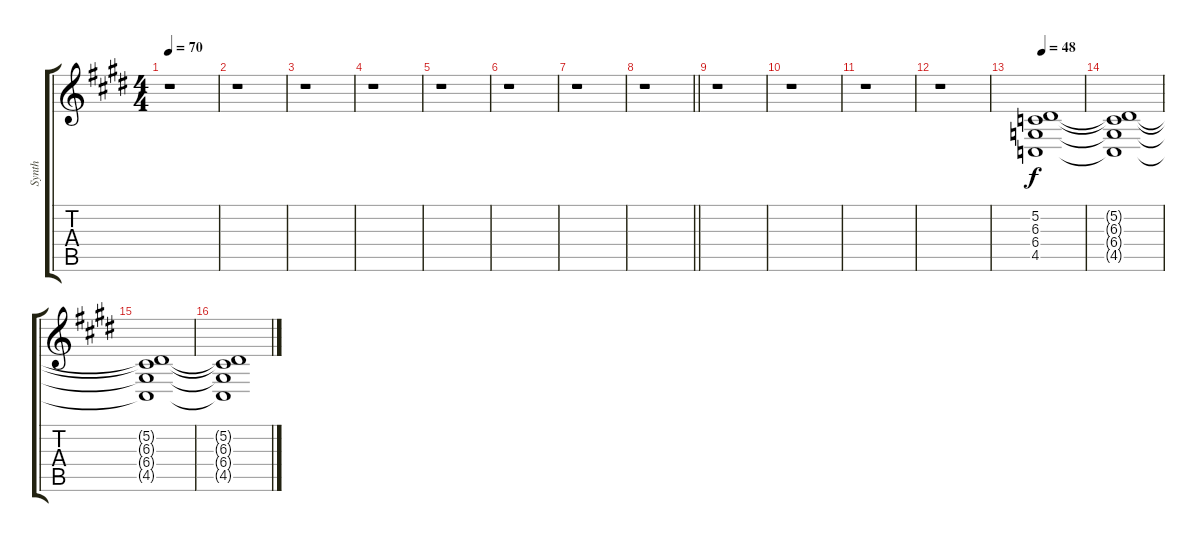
\track ("Synth" "Synth") {instrument synthstrings1}
\staff {score tabs}
\tuning (Eb4 Bb3 Gb3 Db3 Ab2 Eb2) {hide}
\ts (4 4)
\tempo 70
\clef g2
\ks e
r.1{dy f} |
\ks c#minor
r.1 |
r.1 |
r.1 |
\ks e
r.1 |
\ks c#minor
r.1 |
r.1 |
\barLineRight lightlight
r.1 |
\ks e
r.1 |
\ks c#minor
r.1 |
r.1 |
r.1 |
\tempo 48
\ks e
(5.2 6.3 6.4 4.5).1 |
(5.2{t} 6.3{t} 6.4{t} 4.5{t}).1 |
\ks c#minor
(5.2{t} 6.3{t} 6.4{t} 4.5{t}).1 |
(5.2{t} 6.3{t} 6.4{t} 4.5{t}).1
